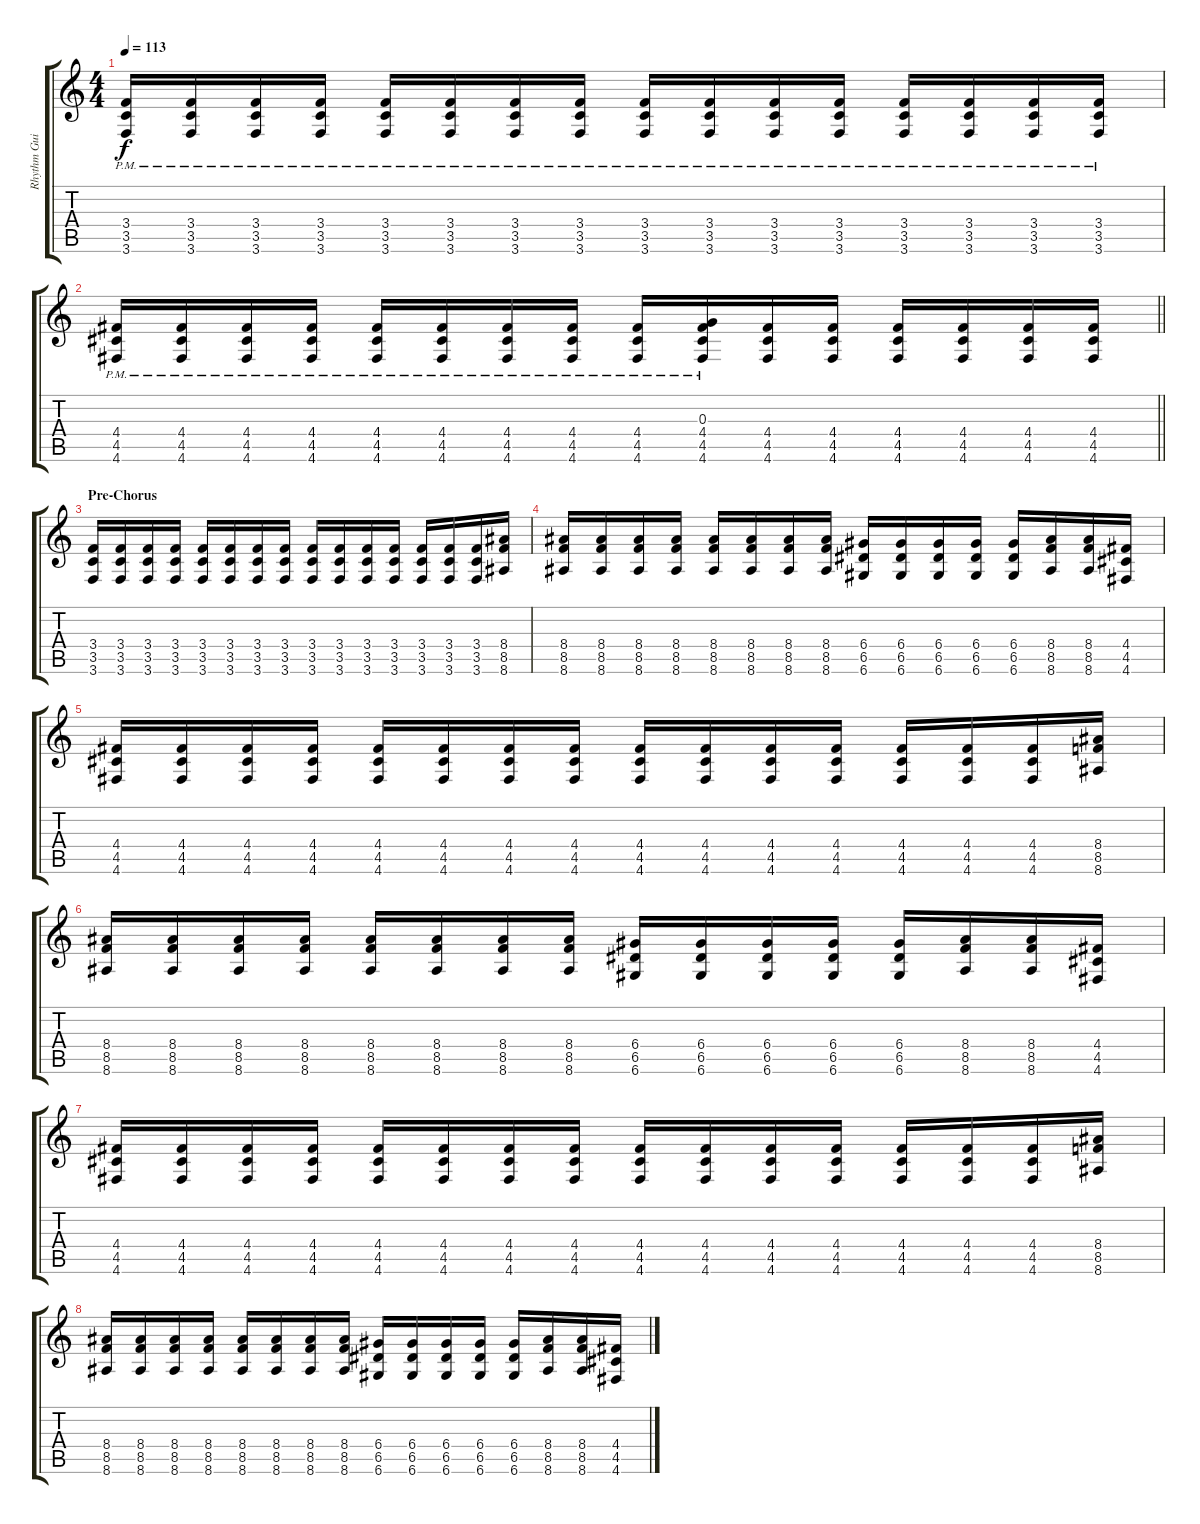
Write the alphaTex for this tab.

\track ("Rhythm Guitar" "Rhythm Gui") {instrument overdrivenguitar}
\staff {score tabs}
\tuning (E4 B3 G3 D3 A2 D2) {hide}
\ts (4 4)
\tempo 113
\clef g2
\ks c
(3.4{pm} 3.5{pm} 3.6{pm}).16{dy f} (3.4{pm} 3.5{pm} 3.6{pm}).16 (3.4{pm} 3.5{pm} 3.6{pm}).16 (3.4{pm} 3.5{pm} 3.6{pm}).16 (3.4{pm} 3.5{pm} 3.6{pm}).16 (3.4{pm} 3.5{pm} 3.6{pm}).16 (3.4{pm} 3.5{pm} 3.6{pm}).16 (3.4{pm} 3.5{pm} 3.6{pm}).16 (3.4{pm} 3.5{pm} 3.6{pm}).16 (3.4{pm} 3.5{pm} 3.6{pm}).16 (3.4{pm} 3.5{pm} 3.6{pm}).16 (3.4{pm} 3.5{pm} 3.6{pm}).16 (3.4{pm} 3.5{pm} 3.6{pm}).16 (3.4{pm} 3.5{pm} 3.6{pm}).16 (3.4{pm} 3.5{pm} 3.6{pm}).16 (3.4{pm} 3.5{pm} 3.6{pm}).16 |
\barLineRight lightlight
(4.4{pm} 4.5{pm} 4.6{pm}).16 (4.4{pm} 4.5{pm} 4.6{pm}).16 (4.4{pm} 4.5{pm} 4.6{pm}).16 (4.4{pm} 4.5{pm} 4.6{pm}).16 (4.4{pm} 4.5{pm} 4.6{pm}).16 (4.4{pm} 4.5{pm} 4.6{pm}).16 (4.4{pm} 4.5{pm} 4.6{pm}).16 (4.4{pm} 4.5{pm} 4.6{pm}).16 (4.4{pm} 4.5{pm} 4.6{pm}).16 (0.3 4.4{pm} 4.5{pm} 4.6{pm}).16 (4.4 4.5 4.6).16 (4.4 4.5 4.6).16 (4.4 4.5 4.6).16 (4.4 4.5 4.6).16 (4.4 4.5 4.6).16 (4.4 4.5 4.6).16 |
\section ("" "Pre-Chorus")
(3.4 3.5 3.6).16 (3.4 3.5 3.6).16 (3.4 3.5 3.6).16 (3.4 3.5 3.6).16 (3.4 3.5 3.6).16 (3.4 3.5 3.6).16 (3.4 3.5 3.6).16 (3.4 3.5 3.6).16 (3.4 3.5 3.6).16 (3.4 3.5 3.6).16 (3.4 3.5 3.6).16 (3.4 3.5 3.6).16 (3.4 3.5 3.6).16 (3.4 3.5 3.6).16 (3.4 3.5 3.6).16 (8.4 8.5 8.6).16 |
(8.4 8.5 8.6).16 (8.4 8.5 8.6).16 (8.4 8.5 8.6).16 (8.4 8.5 8.6).16 (8.4 8.5 8.6).16 (8.4 8.5 8.6).16 (8.4 8.5 8.6).16 (8.4 8.5 8.6).16 (6.4 6.5 6.6).16 (6.4 6.5 6.6).16 (6.4 6.5 6.6).16 (6.4 6.5 6.6).16 (6.4 6.5 6.6).16 (8.4 8.5 8.6).16 (8.4 8.5 8.6).16 (4.4 4.5 4.6).16 |
(4.4 4.5 4.6).16 (4.4 4.5 4.6).16 (4.4 4.5 4.6).16 (4.4 4.5 4.6).16 (4.4 4.5 4.6).16 (4.4 4.5 4.6).16 (4.4 4.5 4.6).16 (4.4 4.5 4.6).16 (4.4 4.5 4.6).16 (4.4 4.5 4.6).16 (4.4 4.5 4.6).16 (4.4 4.5 4.6).16 (4.4 4.5 4.6).16 (4.4 4.5 4.6).16 (4.4 4.5 4.6).16 (8.4 8.5 8.6).16 |
(8.4 8.5 8.6).16 (8.4 8.5 8.6).16 (8.4 8.5 8.6).16 (8.4 8.5 8.6).16 (8.4 8.5 8.6).16 (8.4 8.5 8.6).16 (8.4 8.5 8.6).16 (8.4 8.5 8.6).16 (6.4 6.5 6.6).16 (6.4 6.5 6.6).16 (6.4 6.5 6.6).16 (6.4 6.5 6.6).16 (6.4 6.5 6.6).16 (8.4 8.5 8.6).16 (8.4 8.5 8.6).16 (4.4 4.5 4.6).16 |
(4.4 4.5 4.6).16 (4.4 4.5 4.6).16 (4.4 4.5 4.6).16 (4.4 4.5 4.6).16 (4.4 4.5 4.6).16 (4.4 4.5 4.6).16 (4.4 4.5 4.6).16 (4.4 4.5 4.6).16 (4.4 4.5 4.6).16 (4.4 4.5 4.6).16 (4.4 4.5 4.6).16 (4.4 4.5 4.6).16 (4.4 4.5 4.6).16 (4.4 4.5 4.6).16 (4.4 4.5 4.6).16 (8.4 8.5 8.6).16 |
(8.4 8.5 8.6).16 (8.4 8.5 8.6).16 (8.4 8.5 8.6).16 (8.4 8.5 8.6).16 (8.4 8.5 8.6).16 (8.4 8.5 8.6).16 (8.4 8.5 8.6).16 (8.4 8.5 8.6).16 (6.4 6.5 6.6).16 (6.4 6.5 6.6).16 (6.4 6.5 6.6).16 (6.4 6.5 6.6).16 (6.4 6.5 6.6).16 (8.4 8.5 8.6).16 (8.4 8.5 8.6).16 (4.4 4.5 4.6).16
